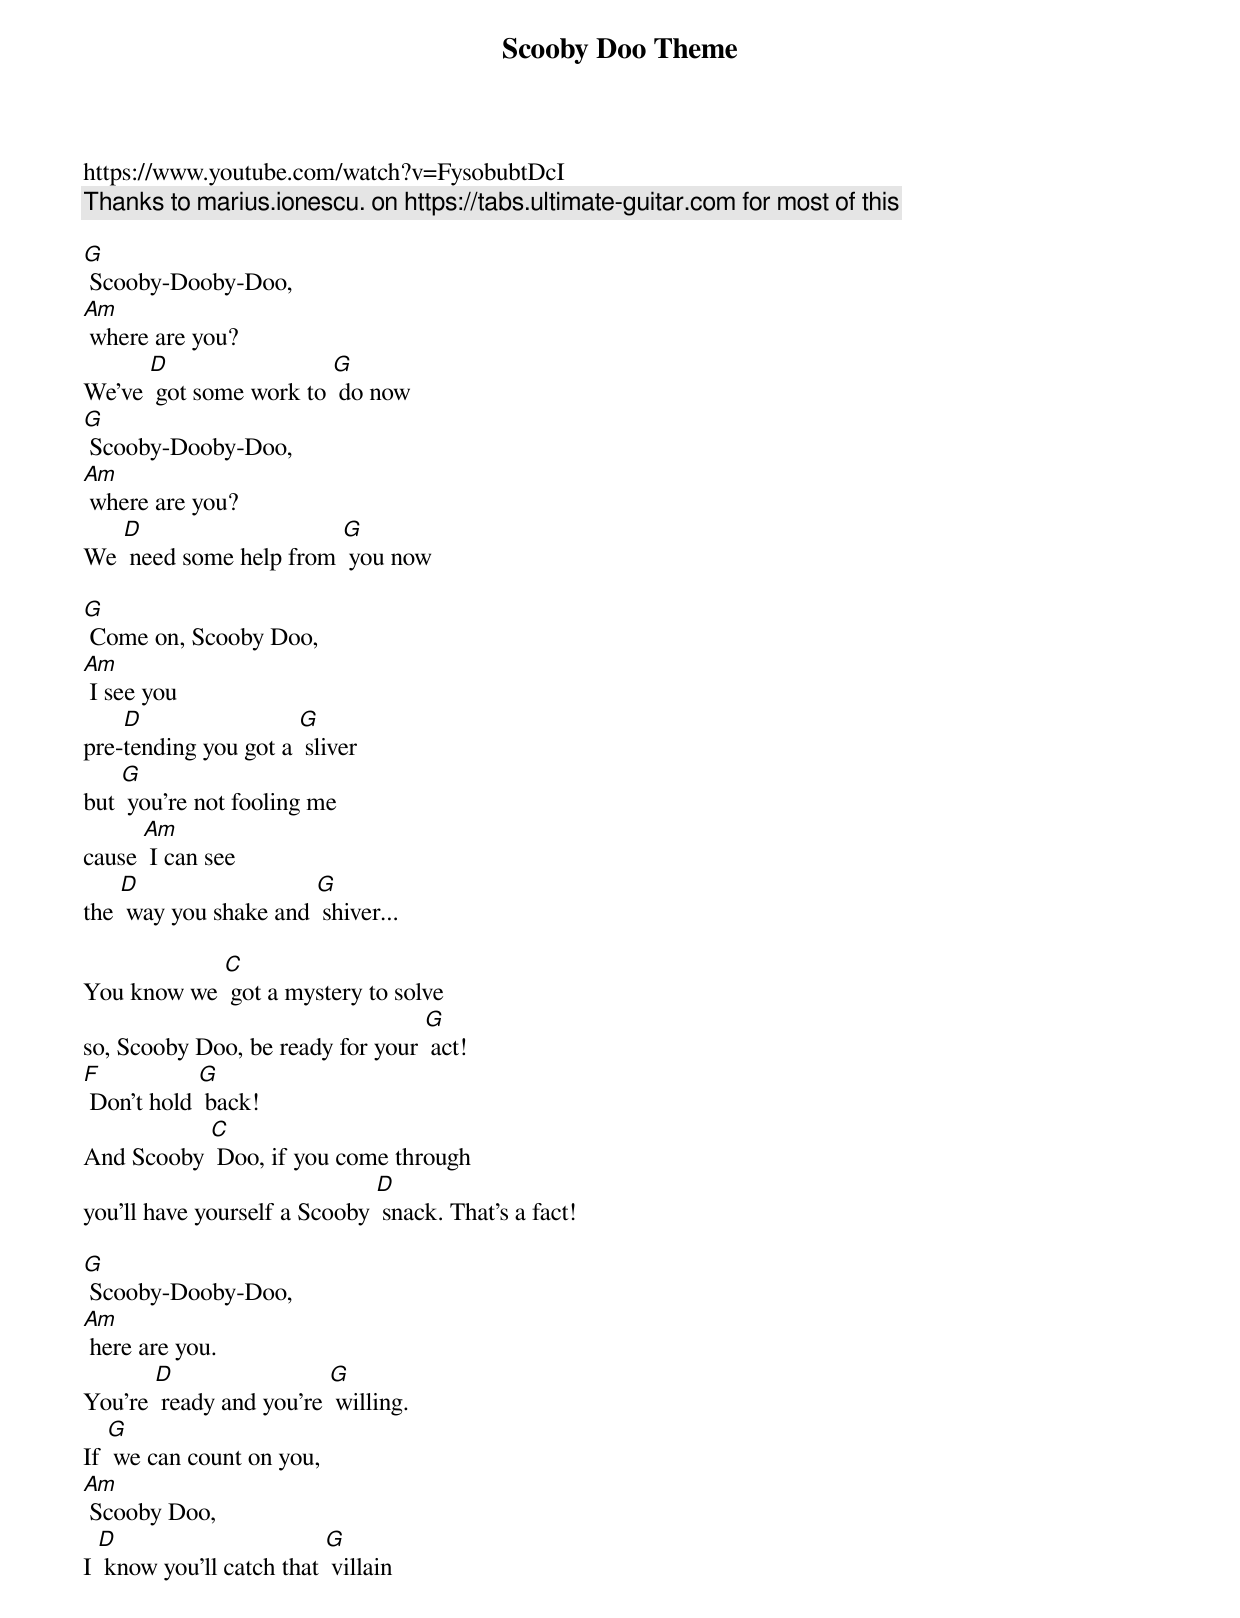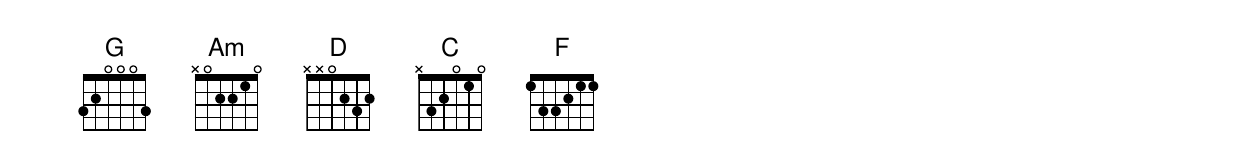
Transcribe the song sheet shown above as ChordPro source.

{t: Scooby Doo Theme}
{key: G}
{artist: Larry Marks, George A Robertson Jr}
https://www.youtube.com/watch?v=FysobubtDcI
{c: Thanks to marius.ionescu. on https://tabs.ultimate-guitar.com for most of this}

[G] Scooby-Dooby-Doo,
[Am] where are you?
We've [D] got some work to [G] do now
[G] Scooby-Dooby-Doo,
[Am] where are you?
We [D] need some help from [G] you now

[G] Come on, Scooby Doo,
[Am] I see you
pre-[D]tending you got a [G] sliver
but [G] you're not fooling me
cause [Am] I can see
the [D] way you shake and [G] shiver...

You know we [C] got a mystery to solve
so, Scooby Doo, be ready for your [G] act!
[F] Don't hold [G] back!
And Scooby [C] Doo, if you come through
you'll have yourself a Scooby [D] snack. That's a fact!

[G] Scooby-Dooby-Doo,
[Am] here are you.
You're [D] ready and you're [G] willing.
If [G] we can count on you,
[Am] Scooby Doo,
I [D] know you'll catch that [G] villain
